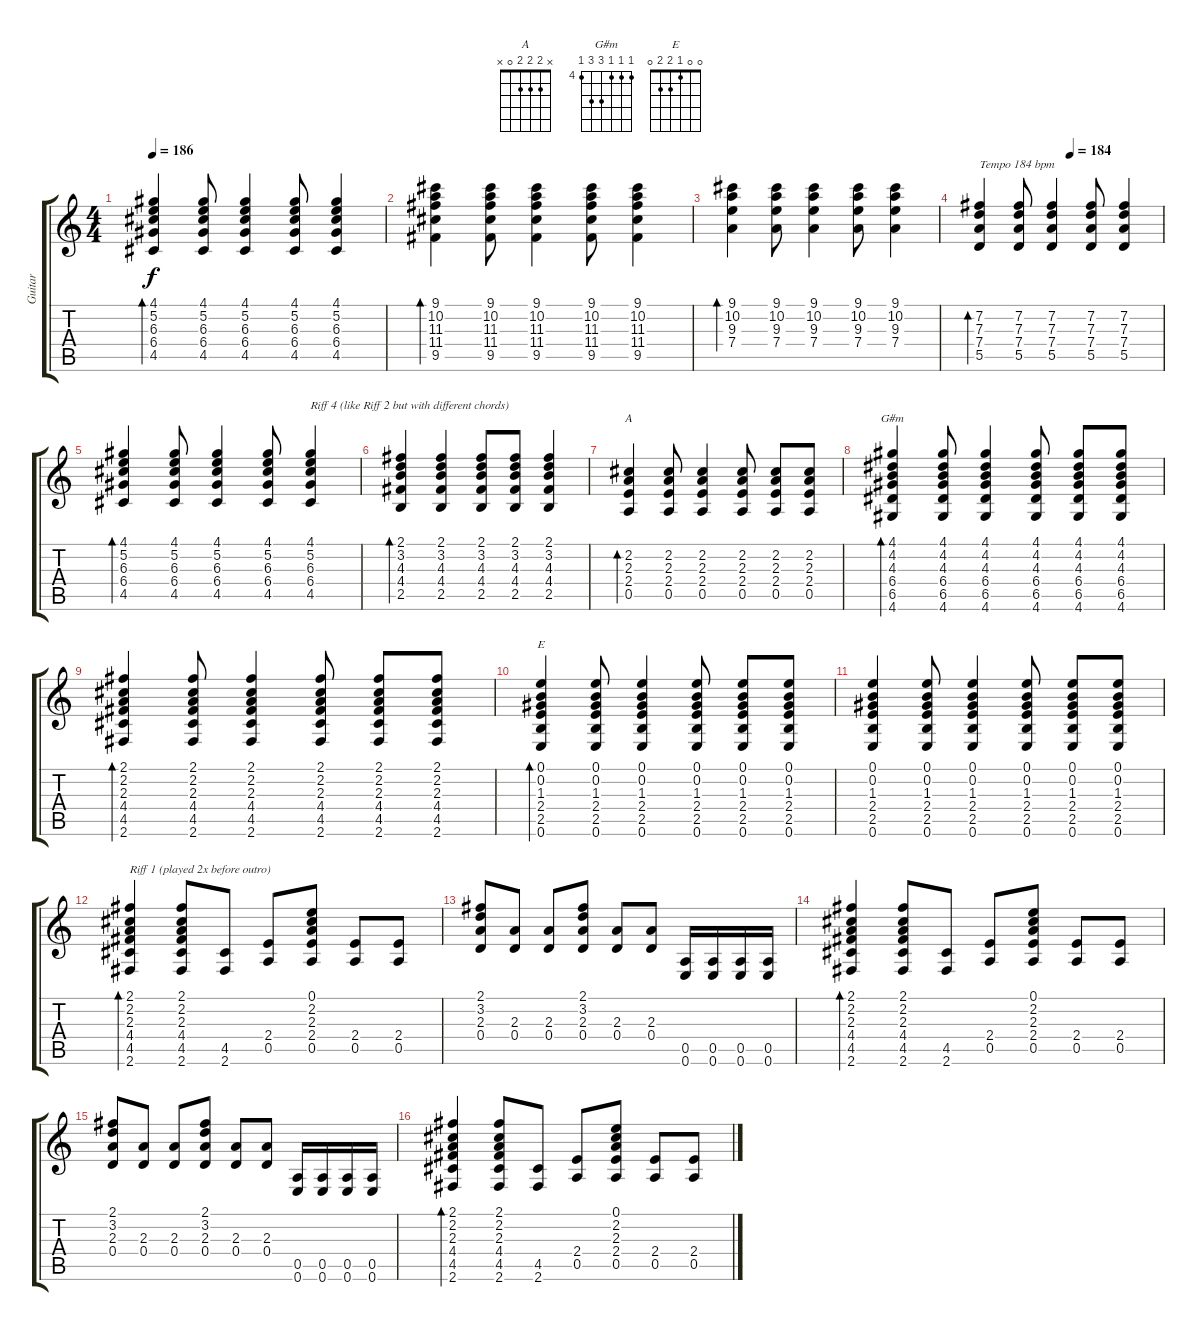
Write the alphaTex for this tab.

\track ("Guitar" "Guitar") {instrument electricguitarclean}
\staff {score tabs}
\tuning (E4 B3 G3 D3 A2 E2) {hide}
\chord ("A" x 2 2 2 0 x)
\chord ("G#m" 4 4 4 6 6 4) {firstfret 4}
\chord ("E" 0 0 1 2 2 0)
\ts (4 4)
\tempo 186
\clef g2
\ks c
(4.1 5.2 6.3 6.4 4.5).4{bd 240 dy f} (4.1 5.2 6.3 6.4 4.5).8 (4.1 5.2 6.3 6.4 4.5).4 (4.1 5.2 6.3 6.4 4.5).8 (4.1 5.2 6.3 6.4 4.5).4 |
(9.1 10.2 11.3 11.4 9.5).4{bd 240} (9.1 10.2 11.3 11.4 9.5).8 (9.1 10.2 11.3 11.4 9.5).4 (9.1 10.2 11.3 11.4 9.5).8 (9.1 10.2 11.3 11.4 9.5).4 |
(9.1 10.2 9.3 7.4).4{bd 240} (9.1 10.2 9.3 7.4).8 (9.1 10.2 9.3 7.4).4 (9.1 10.2 9.3 7.4).8 (9.1 10.2 9.3 7.4).4 |
\tempo (184 0.5)
(7.2 7.3 7.4 5.5).4{bd 240 txt "Tempo 184 bpm"} (7.2 7.3 7.4 5.5).8 (7.2 7.3 7.4 5.5).4 (7.2 7.3 7.4 5.5).8 (7.2 7.3 7.4 5.5).4 |
(4.1 5.2 6.3 6.4 4.5).4{bd 240} (4.1 5.2 6.3 6.4 4.5).8 (4.1 5.2 6.3 6.4 4.5).4 (4.1 5.2 6.3 6.4 4.5).8 (4.1 5.2 6.3 6.4 4.5).4{txt "Riff 4 (like Riff 2 but with different chords)"} |
(2.1 3.2 4.3 4.4 2.5).4{bd 240} (2.1 3.2 4.3 4.4 2.5).4 (2.1 3.2 4.3 4.4 2.5).8 (2.1 3.2 4.3 4.4 2.5).8 (2.1 3.2 4.3 4.4 2.5).4 |
(2.2 2.3 2.4 0.5).4{bd 240 ch "A"} (2.2 2.3 2.4 0.5).8 (2.2 2.3 2.4 0.5).4 (2.2 2.3 2.4 0.5).8 (2.2 2.3 2.4 0.5).8 (2.2 2.3 2.4 0.5).8 |
(4.1 4.2 4.3 6.4 6.5 4.6).4{bd 240 ch "G#m"} (4.1 4.2 4.3 6.4 6.5 4.6).8 (4.1 4.2 4.3 6.4 6.5 4.6).4 (4.1 4.2 4.3 6.4 6.5 4.6).8 (4.1 4.2 4.3 6.4 6.5 4.6).8 (4.1 4.2 4.3 6.4 6.5 4.6).8 |
(2.1 2.2 2.3 4.4 4.5 2.6).4{bd 240} (2.1 2.2 2.3 4.4 4.5 2.6).8 (2.1 2.2 2.3 4.4 4.5 2.6).4 (2.1 2.2 2.3 4.4 4.5 2.6).8 (2.1 2.2 2.3 4.4 4.5 2.6).8 (2.1 2.2 2.3 4.4 4.5 2.6).8 |
(0.1 0.2 1.3 2.4 2.5 0.6).4{bd 240 ch "E"} (0.1 0.2 1.3 2.4 2.5 0.6).8 (0.1 0.2 1.3 2.4 2.5 0.6).4 (0.1 0.2 1.3 2.4 2.5 0.6).8 (0.1 0.2 1.3 2.4 2.5 0.6).8 (0.1 0.2 1.3 2.4 2.5 0.6).8 |
(0.1 0.2 1.3 2.4 2.5 0.6).4 (0.1 0.2 1.3 2.4 2.5 0.6).8 (0.1 0.2 1.3 2.4 2.5 0.6).4 (0.1 0.2 1.3 2.4 2.5 0.6).8 (0.1 0.2 1.3 2.4 2.5 0.6).8 (0.1 0.2 1.3 2.4 2.5 0.6).8 |
(2.1 2.2 2.3 4.4 4.5 2.6).4{bd 120 txt "Riff 1 (played 2x before outro)"} (2.1 2.2 2.3 4.4 4.5 2.6).8 (4.5 2.6).8 (2.4 0.5).8 (0.1 2.2 2.3 2.4 0.5).8 (2.4 0.5).8 (2.4 0.5).8 |
(2.1 3.2 2.3 0.4).8 (2.3 0.4).8 (2.3 0.4).8 (2.1 3.2 2.3 0.4).8 (2.3 0.4).8 (2.3 0.4).8 (0.5 0.6).16 (0.5 0.6).16 (0.5 0.6).16 (0.5 0.6).16 |
(2.1 2.2 2.3 4.4 4.5 2.6).4{bd 120} (2.1 2.2 2.3 4.4 4.5 2.6).8 (4.5 2.6).8 (2.4 0.5).8 (0.1 2.2 2.3 2.4 0.5).8 (2.4 0.5).8 (2.4 0.5).8 |
(2.1 3.2 2.3 0.4).8 (2.3 0.4).8 (2.3 0.4).8 (2.1 3.2 2.3 0.4).8 (2.3 0.4).8 (2.3 0.4).8 (0.5 0.6).16 (0.5 0.6).16 (0.5 0.6).16 (0.5 0.6).16 |
(2.1 2.2 2.3 4.4 4.5 2.6).4{bd 120} (2.1 2.2 2.3 4.4 4.5 2.6).8 (4.5 2.6).8 (2.4 0.5).8 (0.1 2.2 2.3 2.4 0.5).8 (2.4 0.5).8 (2.4 0.5).8
